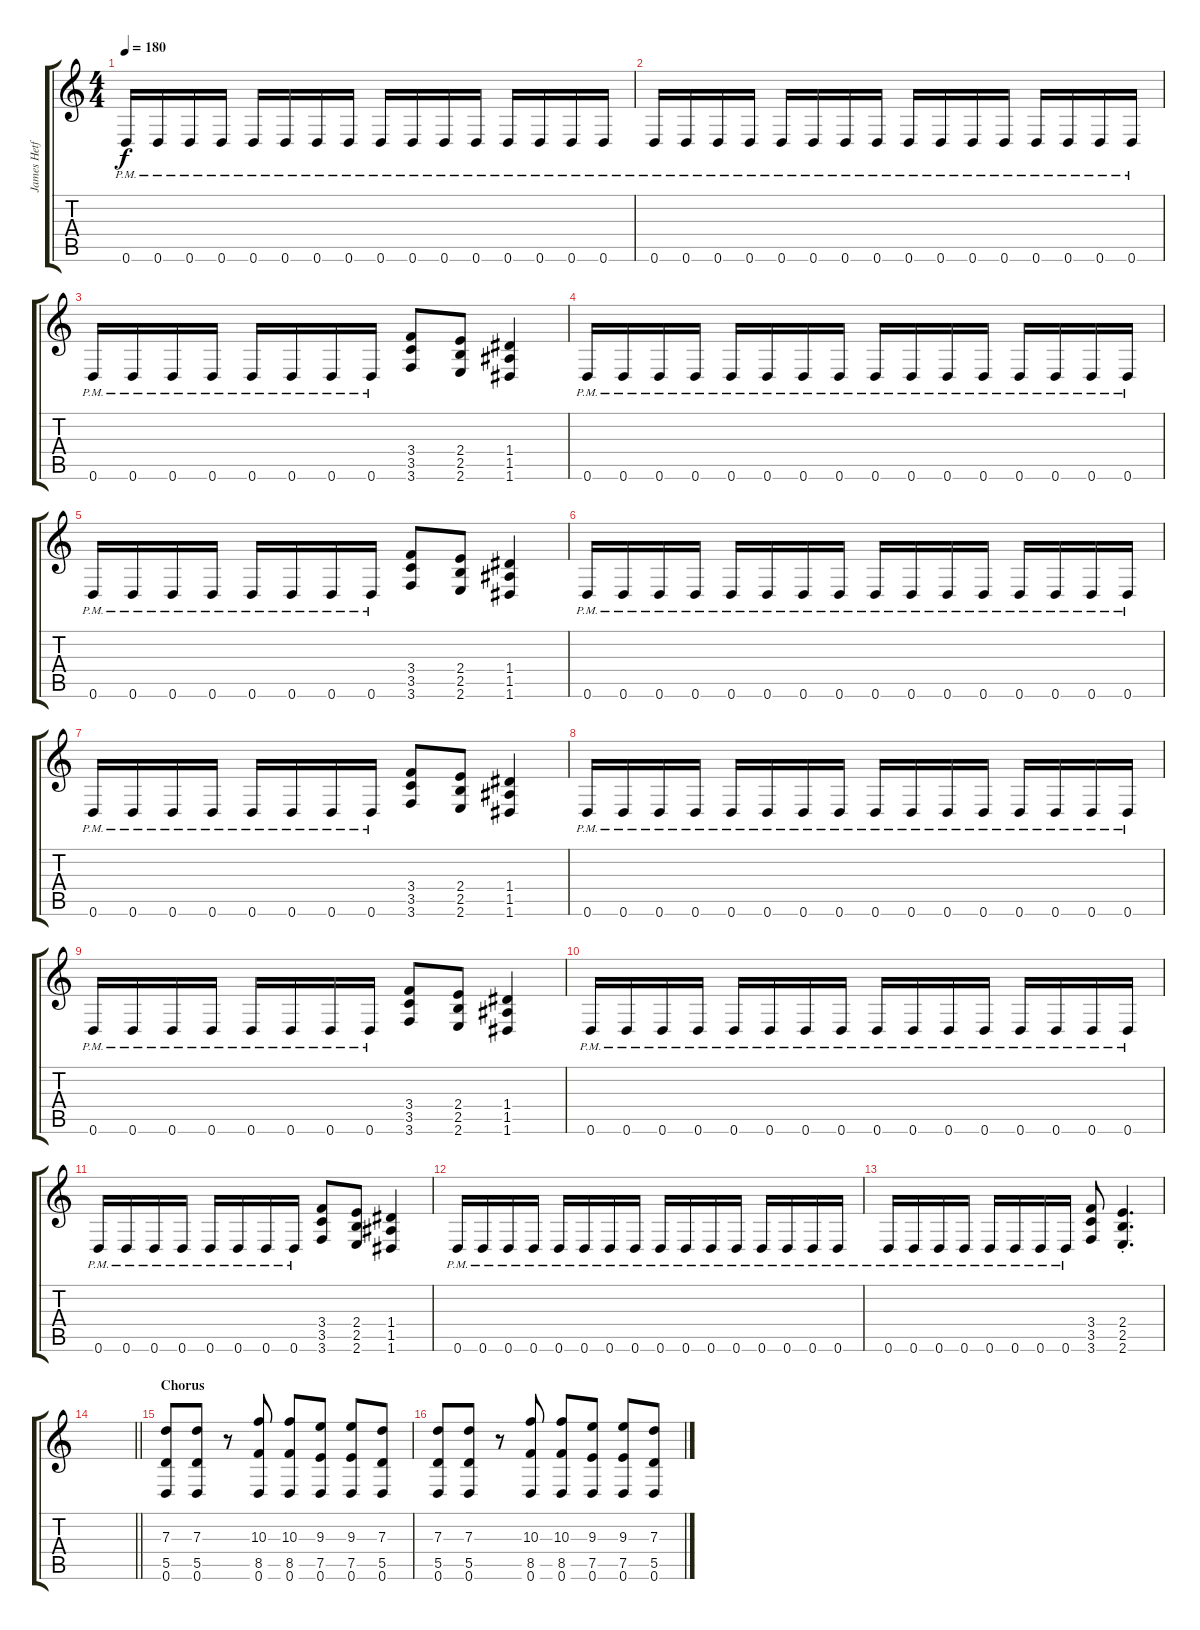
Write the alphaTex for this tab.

\track ("James Hetfield Guitar" "James Hetf") {instrument distortionguitar}
\staff {score tabs}
\tuning (E4 B3 G3 D3 A2 D2) {hide}
\ts (4 4)
\tempo 180
\clef g2
\ks c
0.6{pm}.16{dy f} 0.6{pm}.16 0.6{pm}.16 0.6{pm}.16 0.6{pm}.16 0.6{pm}.16 0.6{pm}.16 0.6{pm}.16 0.6{pm}.16 0.6{pm}.16 0.6{pm}.16 0.6{pm}.16 0.6{pm}.16 0.6{pm}.16 0.6{pm}.16 0.6{pm}.16 |
0.6{pm}.16 0.6{pm}.16 0.6{pm}.16 0.6{pm}.16 0.6{pm}.16 0.6{pm}.16 0.6{pm}.16 0.6{pm}.16 0.6{pm}.16 0.6{pm}.16 0.6{pm}.16 0.6{pm}.16 0.6{pm}.16 0.6{pm}.16 0.6{pm}.16 0.6{pm}.16 |
0.6{pm}.16 0.6{pm}.16 0.6{pm}.16 0.6{pm}.16 0.6{pm}.16 0.6{pm}.16 0.6{pm}.16 0.6{pm}.16 (3.4 3.5 3.6).8 (2.4 2.5 2.6).8 (1.4 1.5 1.6).4 |
0.6{pm}.16 0.6{pm}.16 0.6{pm}.16 0.6{pm}.16 0.6{pm}.16 0.6{pm}.16 0.6{pm}.16 0.6{pm}.16 0.6{pm}.16 0.6{pm}.16 0.6{pm}.16 0.6{pm}.16 0.6{pm}.16 0.6{pm}.16 0.6{pm}.16 0.6{pm}.16 |
0.6{pm}.16 0.6{pm}.16 0.6{pm}.16 0.6{pm}.16 0.6{pm}.16 0.6{pm}.16 0.6{pm}.16 0.6{pm}.16 (3.4 3.5 3.6).8 (2.4 2.5 2.6).8 (1.4 1.5 1.6).4 |
0.6{pm}.16 0.6{pm}.16 0.6{pm}.16 0.6{pm}.16 0.6{pm}.16 0.6{pm}.16 0.6{pm}.16 0.6{pm}.16 0.6{pm}.16 0.6{pm}.16 0.6{pm}.16 0.6{pm}.16 0.6{pm}.16 0.6{pm}.16 0.6{pm}.16 0.6{pm}.16 |
0.6{pm}.16 0.6{pm}.16 0.6{pm}.16 0.6{pm}.16 0.6{pm}.16 0.6{pm}.16 0.6{pm}.16 0.6{pm}.16 (3.4 3.5 3.6).8 (2.4 2.5 2.6).8 (1.4 1.5 1.6).4 |
0.6{pm}.16 0.6{pm}.16 0.6{pm}.16 0.6{pm}.16 0.6{pm}.16 0.6{pm}.16 0.6{pm}.16 0.6{pm}.16 0.6{pm}.16 0.6{pm}.16 0.6{pm}.16 0.6{pm}.16 0.6{pm}.16 0.6{pm}.16 0.6{pm}.16 0.6{pm}.16 |
0.6{pm}.16 0.6{pm}.16 0.6{pm}.16 0.6{pm}.16 0.6{pm}.16 0.6{pm}.16 0.6{pm}.16 0.6{pm}.16 (3.4 3.5 3.6).8 (2.4 2.5 2.6).8 (1.4 1.5 1.6).4 |
0.6{pm}.16 0.6{pm}.16 0.6{pm}.16 0.6{pm}.16 0.6{pm}.16 0.6{pm}.16 0.6{pm}.16 0.6{pm}.16 0.6{pm}.16 0.6{pm}.16 0.6{pm}.16 0.6{pm}.16 0.6{pm}.16 0.6{pm}.16 0.6{pm}.16 0.6{pm}.16 |
0.6{pm}.16 0.6{pm}.16 0.6{pm}.16 0.6{pm}.16 0.6{pm}.16 0.6{pm}.16 0.6{pm}.16 0.6{pm}.16 (3.4 3.5 3.6).8 (2.4 2.5 2.6).8 (1.4 1.5 1.6).4 |
0.6{pm}.16 0.6{pm}.16 0.6{pm}.16 0.6{pm}.16 0.6{pm}.16 0.6{pm}.16 0.6{pm}.16 0.6{pm}.16 0.6{pm}.16 0.6{pm}.16 0.6{pm}.16 0.6{pm}.16 0.6{pm}.16 0.6{pm}.16 0.6{pm}.16 0.6{pm}.16 |
0.6{pm}.16 0.6{pm}.16 0.6{pm}.16 0.6{pm}.16 0.6{pm}.16 0.6{pm}.16 0.6{pm}.16 0.6{pm}.16 (3.4 3.5 3.6).8 (2.4{st} 2.5{st} 2.6{st}).4{d} |
\barLineRight lightlight
|
\section ("" "Chorus")
(7.3 5.5 0.6).8 (7.3 5.5 0.6).8 r.8 (10.3 8.5 0.6).8 (10.3 8.5 0.6).8 (9.3 7.5 0.6).8 (9.3 7.5 0.6).8 (7.3 5.5 0.6).8 |
(7.3 5.5 0.6).8 (7.3 5.5 0.6).8 r.8 (10.3 8.5 0.6).8 (10.3 8.5 0.6).8 (9.3 7.5 0.6).8 (9.3 7.5 0.6).8 (7.3 5.5 0.6).8
